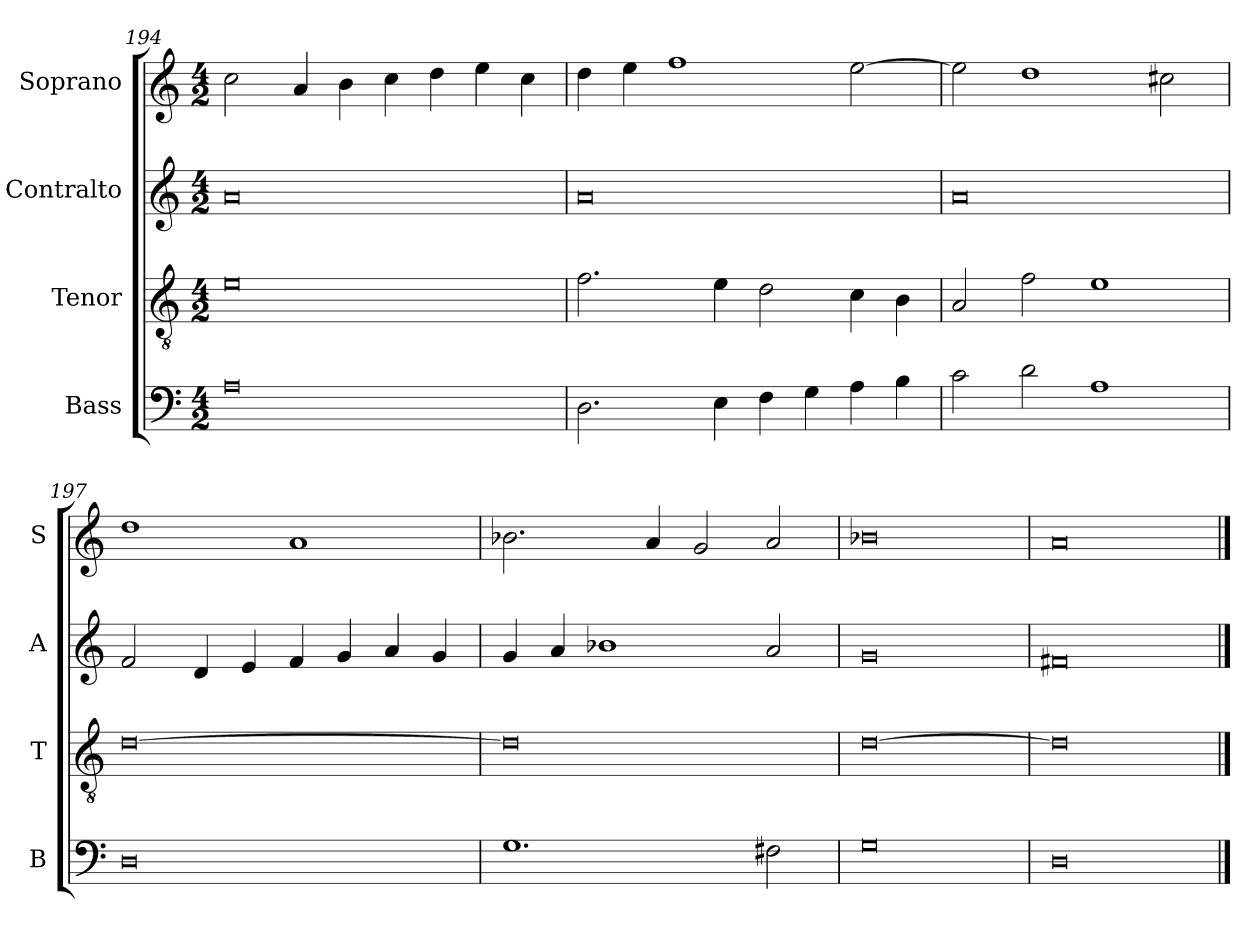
**kern	**kern	**kern	**kern
*part4	*part3	*part2	*part1
*staff4	*staff3	*staff2	*staff1
*I"Bass	*I"Tenor	*I"Contralto	*I"Soprano
*I'B	*I'T	*I'A	*I'S
*clefF4	*clefGv2	*clefG2	*clefG2
*k[]	*k[]	*k[]	*k[]
*D:dor	*D:dor	*D:dor	*D:dor
*M4/2	*M4/2	*M4/2	*M4/2
=194	=194	=194	=194
0A	0e	0a	2cc
.	.	.	4a
.	.	.	4b
.	.	.	4cc
.	.	.	4dd
.	.	.	4ee
.	.	.	4cc
=195	=195	=195	=195
2.D	2.f	0a	4dd
.	.	.	4ee
.	.	.	1ff
4E	4e	.	.
4F	2d	.	.
4G	.	.	.
4A	4c	.	[2ee
4B	4B	.	.
=196	=196	=196	=196
2c	2A	0a	2ee]
2d	2f	.	1dd
1A	1e	.	.
.	.	.	2cc#X
=197	=197	=197	=197
0D	[0d	2f	1dd
.	.	4d	.
.	.	4e	.
.	.	4f	1a
.	.	4g	.
.	.	4a	.
.	.	4g	.
=198	=198	=198	=198
1.G	0d]	4g	2.b-X
.	.	4a	.
.	.	1b-X	.
.	.	.	4a
.	.	.	2g
2F#X	.	2a	2a
=199	=199	=199	=199
0G	[0d	0g	0b-X
=200	=200	=200	=200
0D	0d]	0f#X	0a
==	==	==	==
*-	*-	*-	*-
